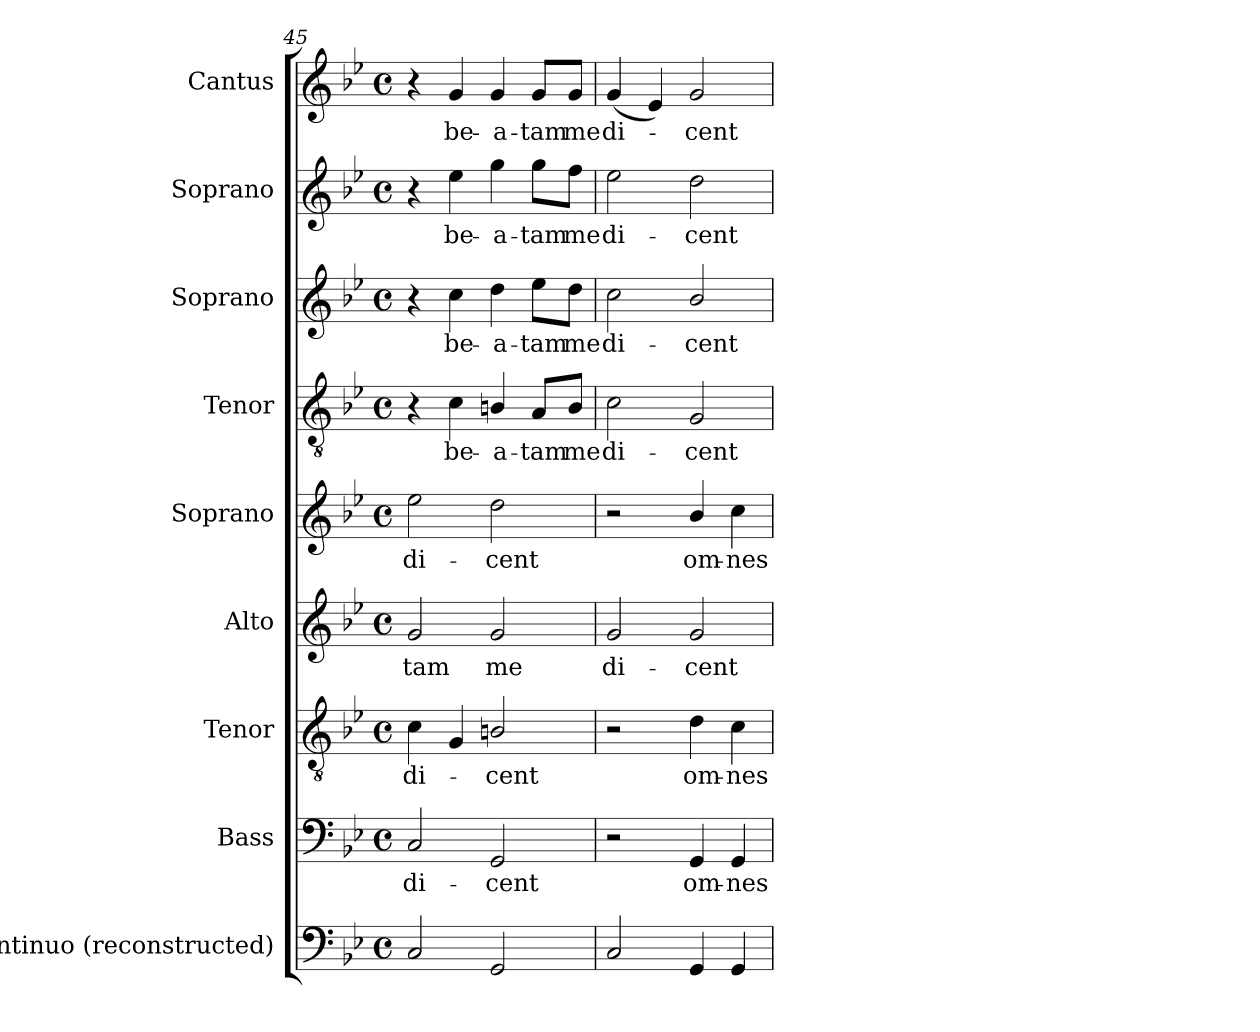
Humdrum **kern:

**kern	**kern	**text	**kern	**text	**kern	**text	**kern	**text	**kern	**text	**kern	**text	**kern	**text	**kern	**text
*part9	*part8	*part8	*part7	*part7	*part6	*part6	*part5	*part5	*part4	*part4	*part3	*part3	*part2	*part2	*part1	*part1
*staff9	*staff8	*staff8	*staff7	*staff7	*staff6	*staff6	*staff5	*staff5	*staff4	*staff4	*staff3	*staff3	*staff2	*staff2	*staff1	*staff1
*I"Continuo (reconstructed)	*I"Bass	*	*I"Tenor	*	*I"Alto	*	*I"Soprano	*	*I"Tenor	*	*I"Soprano	*	*I"Soprano	*	*I"Cantus	*
*I'Cont.	*I'B.	*	*I'T.	*	*I'A.	*	*I'S.	*	*I'T.	*	*I'S.	*	*I'S.	*	*I'S.	*
*clefF4	*clefF4	*	*clefGv2	*	*clefG2	*	*clefG2	*	*clefGv2	*	*clefG2	*	*clefG2	*	*clefG2	*
*	*	*	*ITrd7c12	*	*	*	*	*	*ITrd7c12	*	*	*	*	*	*	*
*k[b-e-]	*k[b-e-]	*	*k[b-e-]	*	*k[b-e-]	*	*k[b-e-]	*	*k[b-e-]	*	*k[b-e-]	*	*k[b-e-]	*	*k[b-e-]	*
*g:	*g:	*	*g:	*	*g:	*	*g:	*	*g:	*	*g:	*	*g:	*	*g:	*
*M4/4	*M4/4	*	*M4/4	*	*M4/4	*	*M4/4	*	*M4/4	*	*M4/4	*	*M4/4	*	*M4/4	*
*met(c)	*met(c)	*	*met(c)	*	*met(c)	*	*met(c)	*	*met(c)	*	*met(c)	*	*met(c)	*	*met(c)	*
=45	=45	=45	=45	=45	=45	=45	=45	=45	=45	=45	=45	=45	=45	=45	=45	=45
!	!	!LO:LY:b:color=#000000	!	!	!	!	!	!	!	!	!	!	!	!	!	!
!	!	!	!	!LO:LY:b:color=#000000	!	!	!	!	!	!	!	!	!	!	!	!
!	!	!	!	!	!	!LO:LY:b:color=#000000	!	!	!	!	!	!	!	!	!	!
!	!	!	!	!	!	!	!	!LO:LY:b:color=#000000	!	!	!	!	!	!	!	!
2Ci/	2Ci/	di-	4Ci\	di-	2gi/	-tam	2ee-i\	di-	4r	.	4r	.	4r	.	4r	.
!	!	!	!	!	!	!	!	!	!	!LO:LY:b:color=#000000	!	!	!	!	!	!
!	!	!	!	!	!	!	!	!	!	!	!	!LO:LY:b:color=#000000	!	!	!	!
!	!	!	!	!	!	!	!	!	!	!	!	!	!	!LO:LY:b:color=#000000	!	!
!	!	!	!	!	!	!	!	!	!	!	!	!	!	!	!	!LO:LY:b:color=#000000
.	.	.	4GGi/	.	.	.	.	.	4Ci\	be-	4cci\	be-	4ee-i\	be-	4gi/	be-
!	!	!LO:LY:b:color=#000000	!	!	!	!	!	!	!	!	!	!	!	!	!	!
!	!	!	!	!LO:LY:b:color=#000000	!	!	!	!	!	!	!	!	!	!	!	!
!	!	!	!	!	!	!LO:LY:b:color=#000000	!	!	!	!	!	!	!	!	!	!
!	!	!	!	!	!	!	!	!LO:LY:b:color=#000000	!	!	!	!	!	!	!	!
!	!	!	!	!	!	!	!	!	!	!LO:LY:b:color=#000000	!	!	!	!	!	!
!	!	!	!	!	!	!	!	!	!	!	!	!LO:LY:b:color=#000000	!	!	!	!
!	!	!	!	!	!	!	!	!	!	!	!	!	!	!LO:LY:b:color=#000000	!	!
!	!	!	!	!	!	!	!	!	!	!	!	!	!	!	!	!LO:LY:b:color=#000000
2GGi/	2GGi/	-cent	2BBni/	-cent	2gi/	me	2ddi\	-cent	4BBni/	-a-	4ddi\	-a-	4ggi\	-a-	4gi/	-a-
!	!	!	!	!	!	!	!	!	!	!LO:LY:b:color=#000000	!	!	!	!	!	!
!	!	!	!	!	!	!	!	!	!	!	!	!LO:LY:b:color=#000000	!	!	!	!
!	!	!	!	!	!	!	!	!	!	!	!	!	!	!LO:LY:b:color=#000000	!	!
!	!	!	!	!	!	!	!	!	!	!	!	!	!	!	!	!LO:LY:b:color=#000000
.	.	.	.	.	.	.	.	.	8AAi/L	-tam	8ee-i\L	-tam	8ggi\L	-tam	8gi/L	-tam
!	!	!	!	!	!	!	!	!	!	!LO:LY:b:color=#000000	!	!	!	!	!	!
!	!	!	!	!	!	!	!	!	!	!	!	!LO:LY:b:color=#000000	!	!	!	!
!	!	!	!	!	!	!	!	!	!	!	!	!	!	!LO:LY:b:color=#000000	!	!
!	!	!	!	!	!	!	!	!	!	!	!	!	!	!	!	!LO:LY:b:color=#000000
.	.	.	.	.	.	.	.	.	8BBi/J	me	8ddi\J	me	8ffi\J	me	8gi/J	me
=46	=46	=46	=46	=46	=46	=46	=46	=46	=46	=46	=46	=46	=46	=46	=46	=46
!	!	!	!	!	!	!LO:LY:b:color=#000000	!	!	!	!	!	!	!	!	!	!
!	!	!	!	!	!	!	!	!	!	!LO:LY:b:color=#000000	!	!	!	!	!	!
!	!	!	!	!	!	!	!	!	!	!	!	!LO:LY:b:color=#000000	!	!	!	!
!	!	!	!	!	!	!	!	!	!	!	!	!	!	!LO:LY:b:color=#000000	!	!
!	!	!	!	!	!	!	!	!	!	!	!	!	!	!	!	!LO:LY:b:color=#000000
2Ci/	2r	.	2r	.	2gi/	di-	2r	.	2Ci\	di-	2cci\	di-	2ee-i\	di-	(4gi/	di-
.	.	.	.	.	.	.	.	.	.	.	.	.	.	.	4e-i/)	.
!	!	!LO:LY:b:color=#000000	!	!	!	!	!	!	!	!	!	!	!	!	!	!
!	!	!	!	!LO:LY:b:color=#000000	!	!	!	!	!	!	!	!	!	!	!	!
!	!	!	!	!	!	!LO:LY:b:color=#000000	!	!	!	!	!	!	!	!	!	!
!	!	!	!	!	!	!	!	!LO:LY:b:color=#000000	!	!	!	!	!	!	!	!
!	!	!	!	!	!	!	!	!	!	!LO:LY:b:color=#000000	!	!	!	!	!	!
!	!	!	!	!	!	!	!	!	!	!	!	!LO:LY:b:color=#000000	!	!	!	!
!	!	!	!	!	!	!	!	!	!	!	!	!	!	!LO:LY:b:color=#000000	!	!
!	!	!	!	!	!	!	!	!	!	!	!	!	!	!	!	!LO:LY:b:color=#000000
4GGi/	4GGi/	om-	4Di\	om-	2gi/	-cent	4b-i/	om-	2GGi/	-cent	2b-i/	-cent	2ddi\	-cent	2gi/	-cent
!	!	!LO:LY:b:color=#000000	!	!	!	!	!	!	!	!	!	!	!	!	!	!
!	!	!	!	!LO:LY:b:color=#000000	!	!	!	!	!	!	!	!	!	!	!	!
!	!	!	!	!	!	!	!	!LO:LY:b:color=#000000	!	!	!	!	!	!	!	!
4GGi/	4GGi/	-nes	4Ci\	-nes	.	.	4cci\	-nes	.	.	.	.	.	.	.	.
=	=	=	=	=	=	=	=	=	=	=	=	=	=	=	=	=
*-	*-	*-	*-	*-	*-	*-	*-	*-	*-	*-	*-	*-	*-	*-	*-	*-
